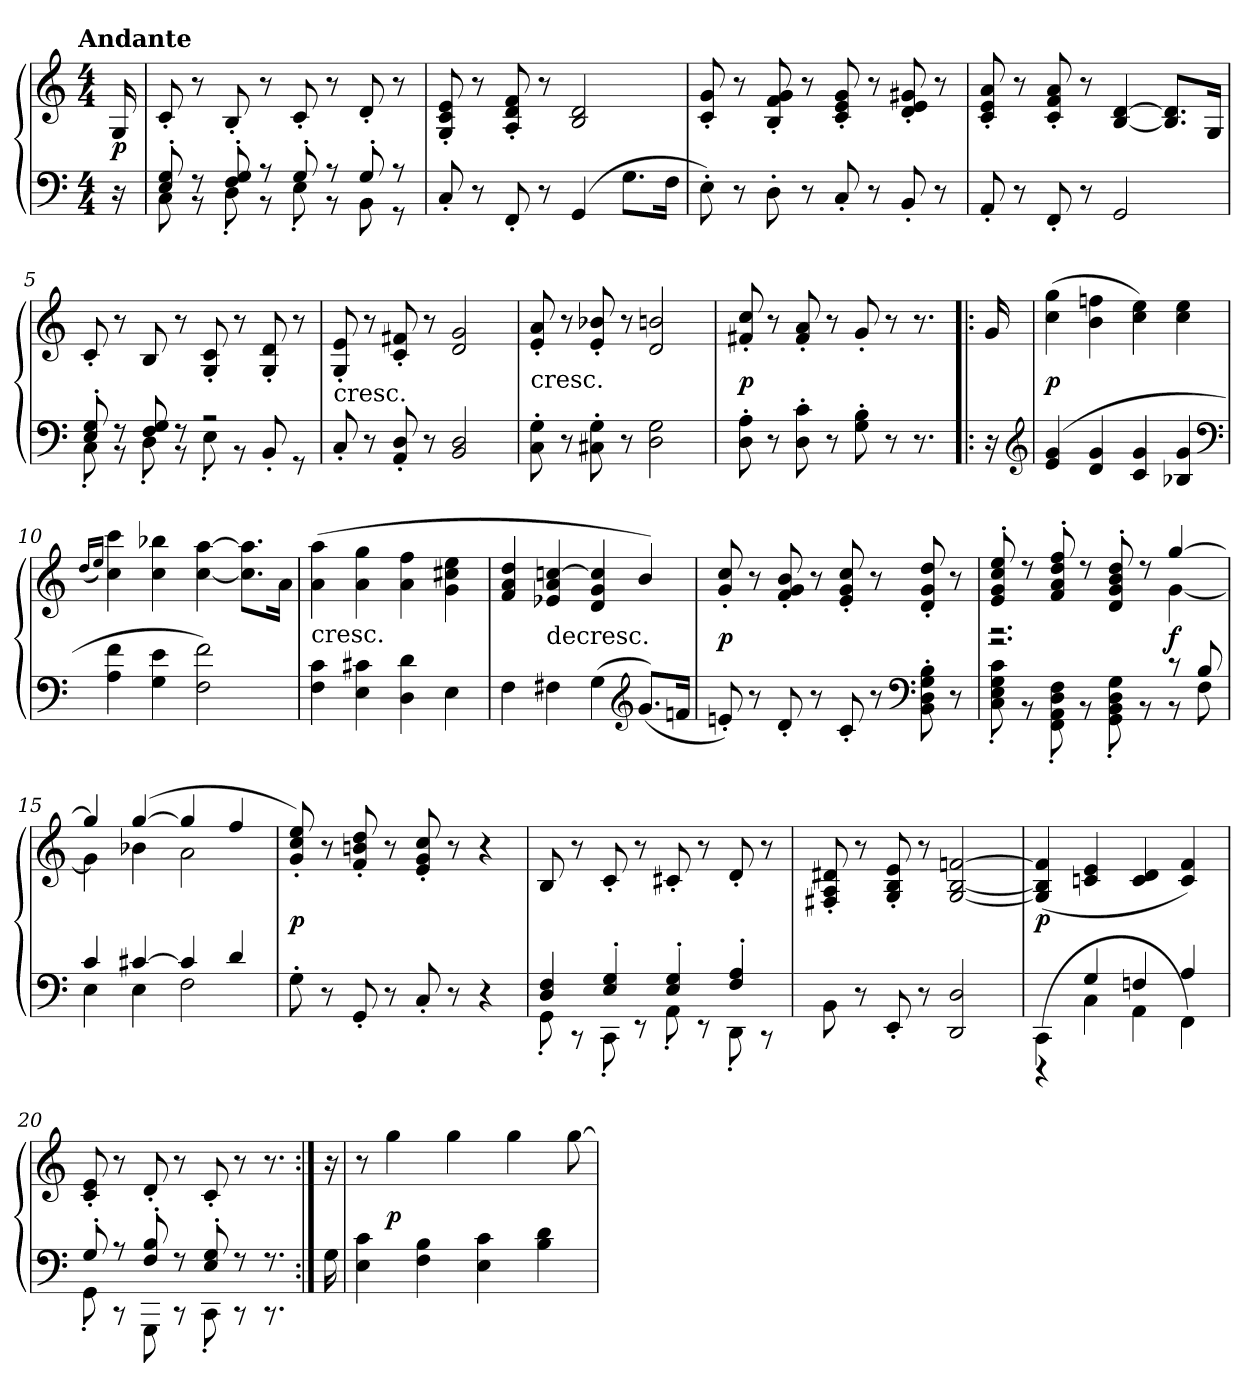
**kern	**kern	**dynam
*part1	*part1	*part1
*staff2	*staff1	*staff1/2
*clefF4	*clefG2	*
*k[]	*k[]	*
*C:	*C:	*
!!LO:TX:omd:t=Andante
*M4/4	*M4/4	*
*MM112	*MM112	*
=	=	=
16r	16G/	p
=1	=1	=1
*^	*	*
8E'/ 8G'/	8C\	8c'/	.
8r	8r	8r	.
8F'/ 8G'/	8D'\	8B'/	.
8r	8r	8r	.
8G'/	8E'\	8c'/	.
8r	8r	8r	.
8G'/	8BB\	8d'/	.
8r	8r	8r	.
*v	*v	*	*
=2	=2	=2
8C'/	8G'/ 8c'/ 8e'/	.
8r	8r	.
8FF'/	8A'/ 8d'/ 8f'/	.
8r	8r	.
(4GG/	2B/ 2d/	.
8.G\L	.	.
16F\Jk	.	.
=3	=3	=3
8E'\)	8c'/ 8g'/	.
8r	8r	.
8D'\	8B'/ 8f'/ 8g'/	.
8r	8r	.
8C'/	8c'/ 8e'/ 8g'/	.
8r	8r	.
8BB'/	8d'/ 8e'/ 8g#X'/	.
8r	8r	.
=4	=4	=4
8AA'/	8c'/ 8e'/ 8a'/	.
8r	8r	.
8FF'/	8c'/ 8f'/ 8a'/	.
8r	8r	.
2GG/	[4B/ [4d/	.
.	8.B]/ 8.d]/L	.
.	16G/Jk	.
=5	=5	=5
*^	*	*
8E'/ 8G'/	8C'\	8c'/	.
8r	8r	8r	.
8F/ 8G/	8D'\	8B/	.
8r	8r	8r	.
2r	8E'\	8G'/ 8c'/	.
.	8r	8r	.
.	8BB'/	8G'/ 8d'/	.
.	8r	8r	.
=6	=6	=6	=6
!	!	!LO:TX:c:t=cresc.	!
*v	*v	*	*
8C'/	8G'/ 8e'/	.
8r	8r	.
8AA'/ 8D'/	8c'/ 8f#X'/	.
8r	8r	.
2BB/ 2D/	2d/ 2g/	.
=7	=7	=7
!	!LO:TX:c:t=cresc.	!
8C'\ 8G'\	8e'/ 8a'/	.
8r	8r	.
8C#X'\ 8G'\	8e'/ 8b-X'/	.
8r	8r	.
2D\ 2G\	2d/ 2bn/	.
=8	=8	=8
8D'\ 8A'\	8f#X'/ 8cc'/	p
8r	8r	.
8D'\ 8c'\	8f#'/ 8a'/	.
8r	8r	.
8G'\ 8B'\	8g'/	.
8r	8r	.
8.r	8.r	.
=!|:	=!|:	=!|:
16r	16g/	.
*clefG2	*	*
=9	=9	=9
(4e/ 4g/	(4cc\ 4gg\	p
4d/ 4g/	4b\ 4ffn\	.
4c/ 4g/	4cc\ 4ee\)	.
4B-X/ 4g/	4cc\ 4ee\	.
*clefF4	*	*
=10	=10	=10
.	(16qdd/LL	.
.	16qee/JJ)	.
4A\ 4f\	4cc\ 4ccc\	.
4G\ 4e\	4cc\ 4bb-X\	.
2F\ 2f\)	[4cc\ [4aa\	.
.	8.cc]\ 8.aa]\L	.
.	16a\Jk	.
=11	=11	=11
!	!LO:TX:c:t=cresc.	!
4F\ 4c\	(4a\ 4aa\	.
4E\ 4c#X\	4a\ 4gg\	.
4D\ 4d\	4a\ 4ff\	.
4E\	4g\ 4cc#X\ 4ee\	.
=12	=12	=12
4F\	4f/ 4a/ 4dd/	.
!	!LO:TX:c:t=decresc.	!
4F#X\	4e-X/ 4a/ [4ccn/	.
(4G\	4d/ 4g/ 4cc]/	.
*clefG2	*	*
(8.g/L)	4b/)	.
16fn/Jk	.	.
=13	=13	=13
8en'/)	8g'/ 8cc'/	p
8r	8r	.
8d'/	8f'/ 8g'/ 8b'/	.
8r	8r	.
8c'/	8e'/ 8g'/ 8cc'/	.
8r	8r	.
*clefF4	*	*
8BB'\ 8D'\ 8G'\ 8B'\	8d'/ 8g'/ 8dd'/	.
8r	8r	.
=14	=14	=14
*^	*^	*
2.r	8C'\ 8E'\ 8G'\ 8c'\	8e'/ 8g'/ 8cc'/ 8ee'/	2.r	.
.	8r	8r	.	.
.	8FF'\ 8AA'\ 8D'\ 8F'\	8f'/ 8a'/ 8dd'/ 8ff'/	.	.
.	8r	8r	.	.
.	8GG'\ 8BB'\ 8D'\ 8G'\	8d'/ 8g'/ 8b'/ 8dd'/	.	.
.	8r	8r	.	.
8r	8r	[4gg/	[4g\	f
8B/	8F\	.	.	.
=15	=15	=15	=15	=15
4c/	4E\	4gg/]	4g\]	.
[4c#X/	4E\	([4gg/	4b-X\	.
4c#/]	2F\	4gg/]	2a\	.
4d/	.	4ff/	.	.
*v	*v	*	*	*
*	*v	*v	*
=16	=16	=16
8G'\	8g'/ 8cc'/ 8ee'/)	p
8r	8r	.
8GG'/	8f'/ 8bn'/ 8dd'/	.
8r	8r	.
8C'/	8e'/ 8g'/ 8cc'/	.
8r	8r	.
4r	4r	.
=17	=17	=17
*^	*	*
4D/ 4F/	8GG'\	8B/	.
.	8r	8r	.
4E'/ 4G'/	8CC'\	8c'/	.
.	8r	8r	.
4E'/ 4G'/	8AA'\	8c#X'/	.
.	8r	8r	.
4F'/ 4A'/	8DD'\	8d'/	.
.	8r	8r	.
*v	*v	*	*
=18	=18	=18
8BB\	8F#X'/ 8A'/ 8d#X'/	.
8r	8r	.
8EE'/	8G'/ 8B'/ 8e'/	.
8r	8r	.
2DD/ 2D/	[2G/ [2B/ [2fn/	.
=19	=19	=19
*^	*	*
(4CC\	4r	(4G]/ 4B]/ 4f]/	p
4G/	4C\	4cn/ 4e/	.
4Fn/	4AA\	4c/ 4d/	.
4A/	4FF\)	4c/ 4f/)	.
=20	=20	=20	=20
8G'/	8GG'\	8c'/ 8e'/	.
8r	8r	8r	.
8F'/ 8B'/	8GGG\	8d'/	.
8r	8r	8r	.
8E'/ 8G'/	8CC'\	8c'/	.
8r	8r	8r	.
8.r	8.r	8.r	.
*v	*v	*	*
=:|!	=:|!	=:|!
16G\	16r	.
=21	=21	=21
4E\ 4c\	8r	.
.	4gg\	p
4F\ 4B\	.	.
.	4gg\	.
4E\ 4c\	.	.
.	4gg\	.
4B\ 4d\	.	.
.	[8gg\	.
=	=	=
*-	*-	*-
